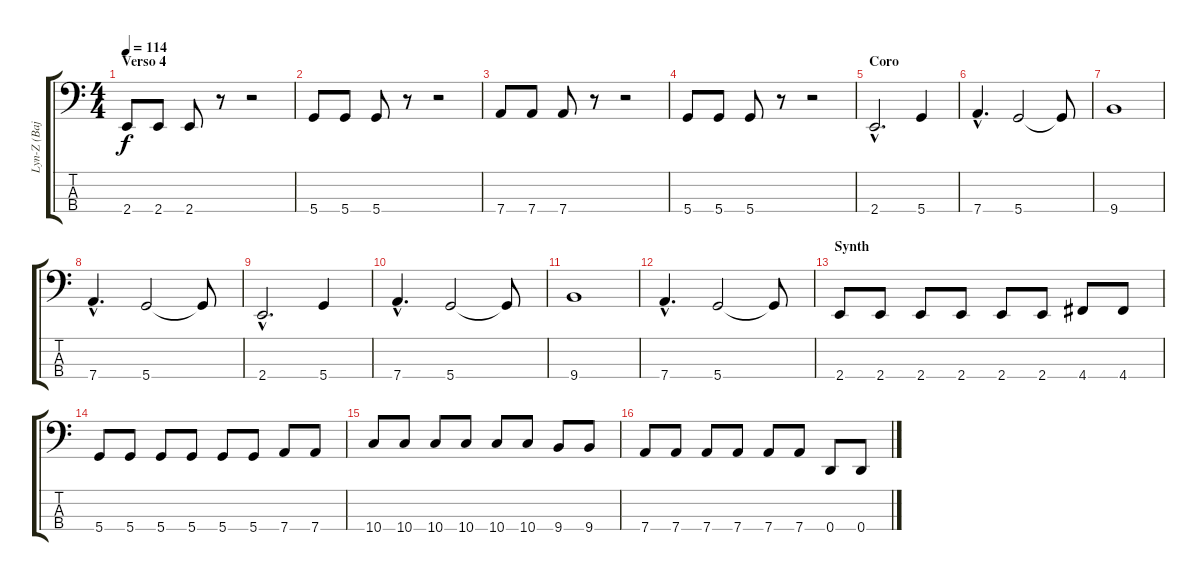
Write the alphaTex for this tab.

\track ("Lyn-Z (Bajo)" "Lyn-Z (Baj") {instrument electricbassfinger}
\staff {score tabs}
\tuning (G2 D2 A1 D1) {hide}
\ts (4 4)
\section ("" "Verso 4")
\tempo 114
\clef f4
\ks c
2.4.8{dy f} 2.4.8 2.4.8 r.8 r.2 |
5.4.8 5.4.8 5.4.8 r.8 r.2 |
7.4.8 7.4.8 7.4.8 r.8 r.2 |
5.4.8 5.4.8 5.4.8 r.8 r.2 |
\section ("" "Coro")
2.4{hac}.2{d} 5.4.4 |
7.4{hac}.4{d} 5.4.2 5.4{t}.8 |
9.4.1 |
7.4{hac}.4{d} 5.4.2 5.4{t}.8 |
2.4{hac}.2{d} 5.4.4 |
7.4{hac}.4{d} 5.4.2 5.4{t}.8 |
9.4.1 |
7.4{hac}.4{d} 5.4.2 5.4{t}.8 |
\section ("" "Synth")
2.4.8 2.4.8 2.4.8 2.4.8 2.4.8 2.4.8 4.4.8 4.4.8 |
5.4.8 5.4.8 5.4.8 5.4.8 5.4.8 5.4.8 7.4.8 7.4.8 |
10.4.8 10.4.8 10.4.8 10.4.8 10.4.8 10.4.8 9.4.8 9.4.8 |
7.4.8 7.4.8 7.4.8 7.4.8 7.4.8 7.4.8 0.4.8 0.4.8
